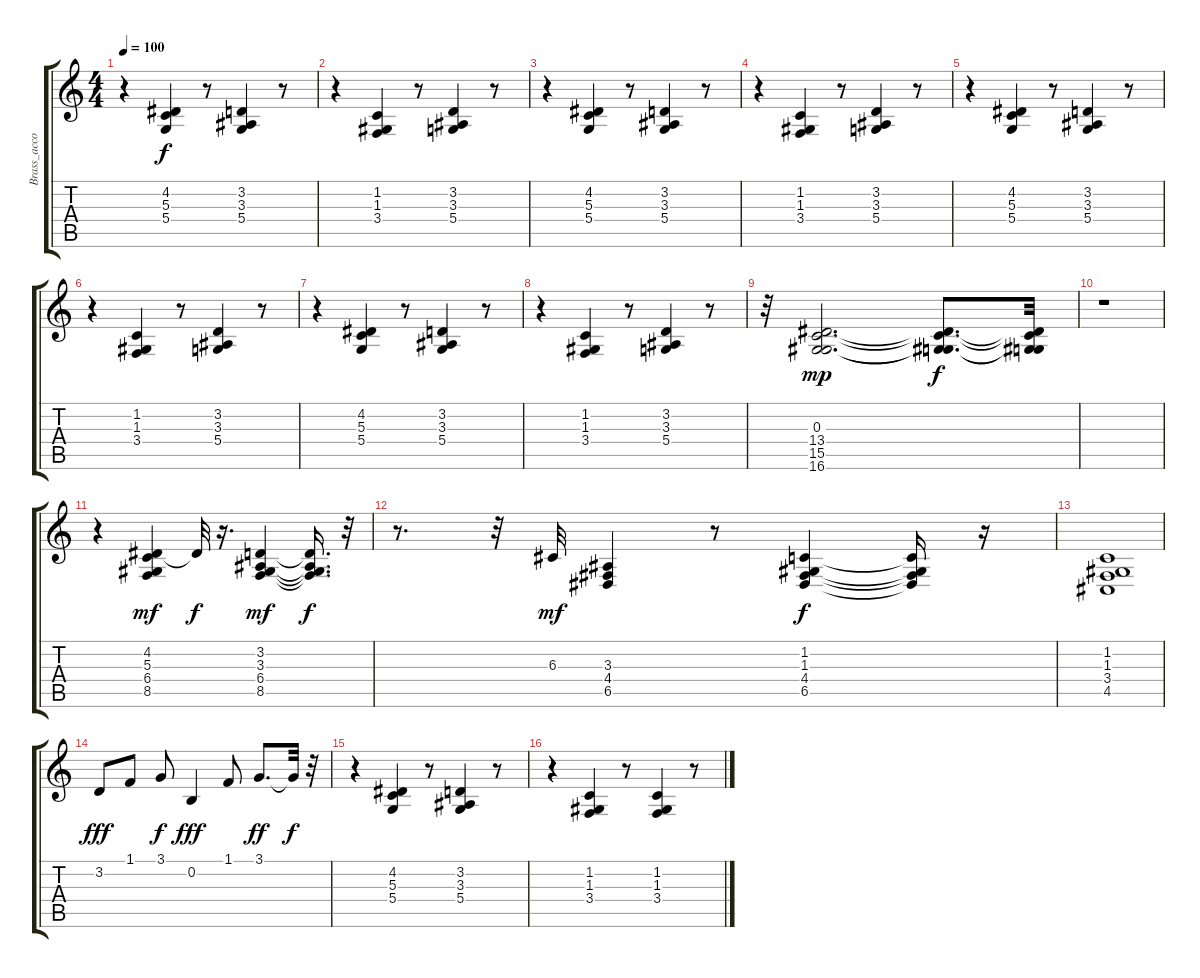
\track ("Brass_accord" "Brass_acco") {instrument lead8bassandlead}
\staff {score tabs}
\tuning (E4 B3 G3 D3 A2 E2) {hide}
\ts (4 4)
\tempo 100
\clef g2
\ks c
r.4{dy f} (4.2 5.3 5.4).4 r.8 (3.2 3.3 5.4).4 r.8 |
r.4 (1.2 1.3 3.4).4 r.8 (3.2 3.3 5.4).4 r.8 |
r.4 (4.2 5.3 5.4).4 r.8 (3.2 3.3 5.4).4 r.8 |
r.4 (1.2 1.3 3.4).4 r.8 (3.2 3.3 5.4).4 r.8 |
r.4 (4.2 5.3 5.4).4 r.8 (3.2 3.3 5.4).4 r.8 |
r.4 (1.2 1.3 3.4).4 r.8 (3.2 3.3 5.4).4 r.8 |
r.4 (4.2 5.3 5.4).4 r.8 (3.2 3.3 5.4).4 r.8 |
r.4 (1.2 1.3 3.4).4 r.8 (3.2 3.3 5.4).4 r.8 |
r.32 (0.3 13.4 15.5 16.6).2{d dy mp} (0.3{t} 13.4{t} 15.5{t} 16.6{t}).8{d dy f} (0.3{t} 13.4{t} 15.5{t} 16.6{t}).32 |
r.1 |
r.4 (4.2 5.3 6.4 8.5).4{dy mf} 4.2{t}.32{dy f} r.16{d} (3.2 3.3 6.4 8.5).4{dy mf} (3.2{t} 3.3{t} 6.4{t} 8.5{t}).16{d dy f} r.32 |
r.8{d} r.32 6.3.32{dy mf} (3.3 4.4 6.5).4 r.8 (1.2 1.3 4.4 6.5).4{dy f} (1.2{t} 1.3{t} 4.4{t} 6.5{t}).16 r.16 |
(1.2 1.3 3.4 4.5).1 |
3.2.8{dy fff} 1.1.8 3.1.8{dy f} 0.2.4{dy fff} 1.1.8 3.1.8{d dy ff} 3.1{t}.32{dy f} r.32 |
r.4 (4.2 5.3 5.4).4 r.8 (3.2 3.3 5.4).4 r.8 |
r.4 (1.2 1.3 3.4).4 r.8 (1.2 1.3 3.4).4 r.8
